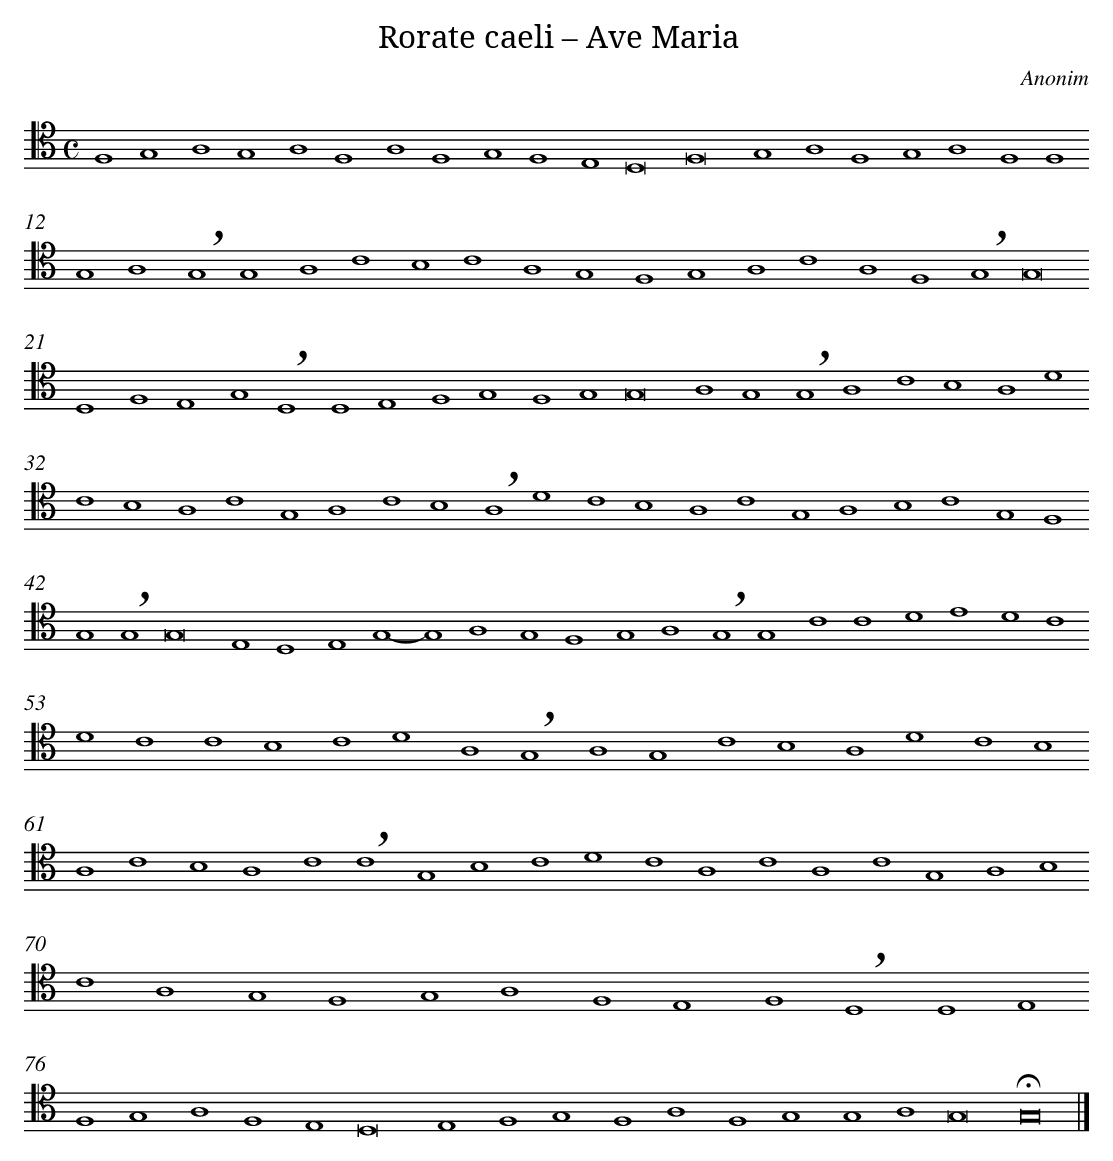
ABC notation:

X:1
T: Rorate caeli – Ave Maria
C: Anonim
L: 1/4
M: C
K: C clef=tenor
F,4G,4 [|]
A,4G,4 [|]
A,4F,4 [|]
A,4F,4 [|]
G,4F,4 [|]
E,4D,8 [|]
F,8 [|]
G,4 [|]
A,4F,4 [|]
G,4A,4 [|]
F,4F,4 [|]
G,4A,4 [|]
!breath!G,4G,4 [|]
A,4C4 [|]
B,4C4 [|]
A,4G,4 [|]
F,4G,4 [|]
A,4C4 [|]
A,4F,4 [|]
!breath!G,4G,8 [|]
D,4 [|]
F,4E,4 [|]
G,4!breath!D,4 [|]
D,4E,4 [|]
F,4G,4 [|]
F,4G,4 [|]
G,8 [|]
A,4G,4 [|]
!breath!G,4A,4 [|]
C4B,4 [|]
A,4D4 [|]
C4B,4 [|]
A,4C4 [|]
G,4A,4 [|]
C4B,4 [|]
!breath!A,4D4 [|]
C4B,4 [|]
A,4C4 [|]
G,4A,4 [|]
B,4C4 [|]
G,4F,4 [|]
G,4!breath!G,4 [|]
G,8 [|]
E,4D,4 [|]
E,4G,4- [|]
G,4A,4 [|]
G,4F,4 [|]
G,4A,4 [|]
!breath!G,4G,4 [|]
C4C4 [|]
D4E4 [|]
D4C4 [|]
D4C4 [|]
C4B,4 [|]
C4D4 [|]
A,4!breath!G,4 [|]
A,4G,4 [|]
C4B,4 [|]
A,4D4 [|]
C4B,4 [|]
A,4C4 [|]
B,4A,4 [|]
C4!breath!C4 [|]
G,4B,4 [|]
C4D4 [|]
C4A,4 [|]
C4A,4 [|]
C4G,4 [|]
A,4B,4 [|]
C4A,4 [|]
G,4F,4 [|]
G,4A,4 [|]
F,4E,4 [|]
F,4!breath!D,4 [|]
D,4E,4 [|]
F,4G,4 [|]
A,4F,4 [|]
E,4D,8 [|]
E,4 [|]
F,4G,4 [|]
F,4A,4 [|]
F,4G,4 [|]
G,4A,4 [|]
G,8 [|]
!fermata!G,8 |]
